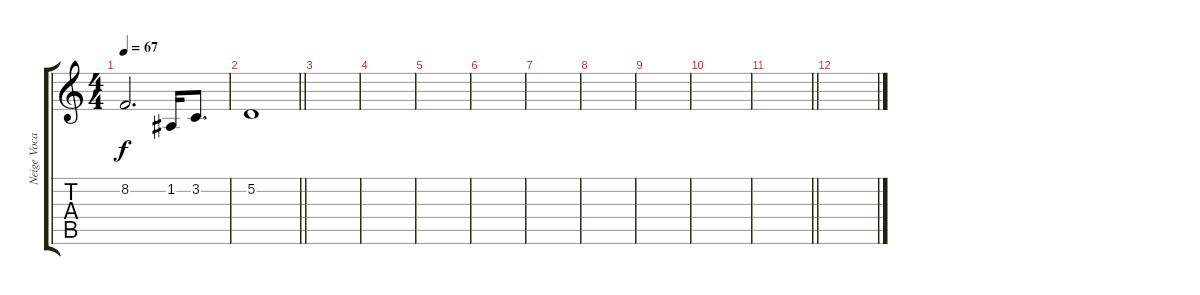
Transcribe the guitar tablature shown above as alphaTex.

\track ("Neige Vocals" "Neige Voca") {instrument lead2sawtooth}
\staff {score tabs}
\tuning (D4 A3 F3 C3 G2 D2) {hide}
\ts (4 4)
\tempo 67
\clef g2
\ks c
8.2{t}.2{d dy f} 1.2.16 3.2.8{d} |
\barLineRight lightlight
5.2.1 |
\section ("" "")
|
|
|
|
|
|
|
|
\barLineRight lightlight
|
\section ("" "")
